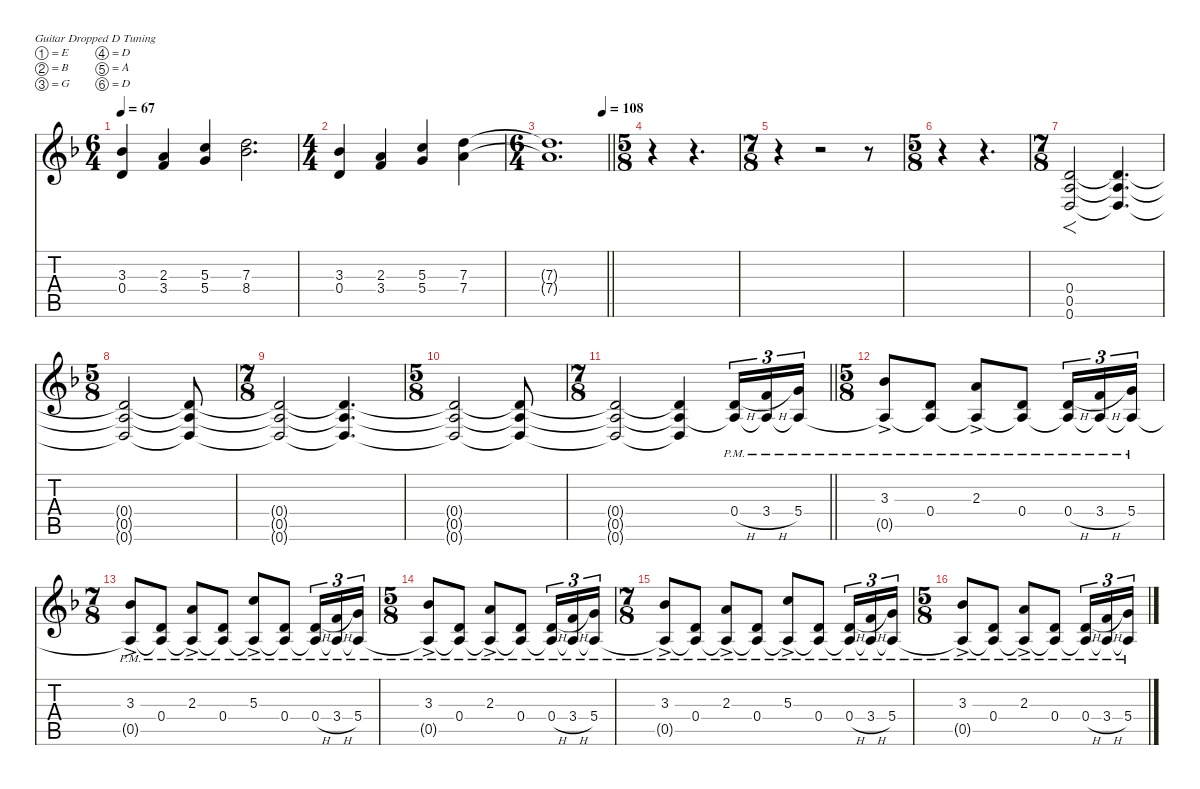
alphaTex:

\defaultSystemsLayout 4
\hideDynamics
\bracketExtendMode nobrackets
\singleTrackTrackNamePolicy hidden
\multiTrackTrackNamePolicy hidden
\firstSystemTrackNameMode fullname
\firstSystemTrackNameOrientation horizontal
\otherSystemsTrackNameOrientation horizontal
\track ("Guitar 1 - hidden" "od.guit.") {mute instrument overdrivenguitar}
\staff {score tabs}
\tuning (E4 B3 G3 D3 A2 D2)
\ts (6 4)
\beaming (8 2 2 2 6)
\tempo 67
\clef g2
\ks dminor
(3.3{acc b} 0.4{acc forcenatural}).4{dy f instrument electricguitarclean} (2.3{acc forcenatural} 3.4{acc forcenatural}).4 (5.3{acc forcenatural} 5.4{acc forcenatural}).4 (7.3{acc forcenatural} 8.4{acc b}).2{d} |
\ts (4 4)
\beaming (8 2 2 2 2)
(3.3{acc b} 0.4{acc forcenatural}).4 (2.3{acc forcenatural} 3.4{acc forcenatural}).4 (5.3{acc forcenatural} 5.4{acc forcenatural}).4 (7.3{acc forcenatural} 7.4{acc forcenatural}).4 |
\ts (6 4)
\beaming (8 2 2 2 6)
\tempo (108 0.916567)
\barLineRight lightlight
(7.3{t acc forcenatural} 7.4{t acc forcenatural}).1{d} |
\ts (5 8)
\beaming (8 2 2 2 2)
r.4 r.4{d} |
\ts (7 8)
\beaming (8 2 2 2 2)
r.4 r.2 r.8 |
\ts (5 8)
\beaming (8 2 2 2 2)
r.4 r.4{d} |
\ts (7 8)
\beaming (8 2 2 2 2)
(0.4{acc forcenatural} 0.5{acc forcenatural} 0.6{acc forcenatural}).2{f instrument overdrivenguitar} (0.4{t acc forcenatural} 0.5{t acc forcenatural} 0.6{t acc forcenatural}).4{d} |
\ts (5 8)
\beaming (8 2 2 2 2)
(0.4{t acc forcenatural} 0.5{t acc forcenatural} 0.6{t acc forcenatural}).2 (0.4{t acc forcenatural} 0.5{t acc forcenatural} 0.6{t acc forcenatural}).8 |
\ts (7 8)
\beaming (8 2 2 2 2)
(0.4{t acc forcenatural} 0.5{t acc forcenatural} 0.6{t acc forcenatural}).2 (0.4{t acc forcenatural} 0.5{t acc forcenatural} 0.6{t acc forcenatural}).4{d} |
\ts (5 8)
\beaming (8 2 2 2 2)
(0.4{t acc forcenatural} 0.5{t acc forcenatural} 0.6{t acc forcenatural}).2 (0.4{t acc forcenatural} 0.5{t acc forcenatural} 0.6{t acc forcenatural}).8 |
\ts (7 8)
\beaming (8 2 2 2 2)
\barLineRight lightlight
(0.4{t acc forcenatural} 0.5{t acc forcenatural} 0.6{t acc forcenatural}).2 (0.4{t acc forcenatural} 0.5{t acc forcenatural} 0.6{t acc forcenatural}).4 (0.4{h pm acc forcenatural} 0.5{t acc forcenatural}).16{tu (3 2)} (3.4{h pm acc forcenatural} 0.5{t acc forcenatural}).16{tu (3 2)} (5.4{pm acc forcenatural} 0.5{t acc forcenatural}).16{tu (3 2)} |
\ts (5 8)
\beaming (8 2 2 2 2)
(3.3{ac pm acc b} 0.5{t acc forcenatural}).8 (0.4{pm acc forcenatural} 0.5{t acc forcenatural}).8 (2.3{ac pm acc forcenatural} 0.5{t acc forcenatural}).8 (0.4{pm acc forcenatural} 0.5{t acc forcenatural}).8 (0.4{h pm acc forcenatural} 0.5{t acc forcenatural}).16{tu (3 2)} (3.4{h pm acc forcenatural} 0.5{t acc forcenatural}).16{tu (3 2)} (5.4{pm acc forcenatural} 0.5{t acc forcenatural}).16{tu (3 2)} |
\ts (7 8)
\beaming (8 2 2 2 2)
(3.3{ac pm acc b} 0.5{t acc forcenatural}).8 (0.4{pm acc forcenatural} 0.5{t acc forcenatural}).8 (2.3{ac pm acc forcenatural} 0.5{t acc forcenatural}).8 (0.4{pm acc forcenatural} 0.5{t acc forcenatural}).8 (5.3{ac pm acc forcenatural} 0.5{t acc forcenatural}).8 (0.4{pm acc forcenatural} 0.5{t acc forcenatural}).8 (0.4{h pm acc forcenatural} 0.5{t acc forcenatural}).16{tu (3 2)} (3.4{h pm acc forcenatural} 0.5{t acc forcenatural}).16{tu (3 2)} (5.4{pm acc forcenatural} 0.5{t acc forcenatural}).16{tu (3 2)} |
\ts (5 8)
\beaming (8 2 2 2 2)
(3.3{ac pm acc b} 0.5{t acc forcenatural}).8 (0.4{pm acc forcenatural} 0.5{t acc forcenatural}).8 (2.3{ac pm acc forcenatural} 0.5{t acc forcenatural}).8 (0.4{pm acc forcenatural} 0.5{t acc forcenatural}).8 (0.4{h pm acc forcenatural} 0.5{t acc forcenatural}).16{tu (3 2)} (3.4{h pm acc forcenatural} 0.5{t acc forcenatural}).16{tu (3 2)} (5.4{pm acc forcenatural} 0.5{t acc forcenatural}).16{tu (3 2)} |
\ts (7 8)
\beaming (8 2 2 2 2)
(3.3{ac pm acc b} 0.5{t acc forcenatural}).8 (0.4{pm acc forcenatural} 0.5{t acc forcenatural}).8 (2.3{ac pm acc forcenatural} 0.5{t acc forcenatural}).8 (0.4{pm acc forcenatural} 0.5{t acc forcenatural}).8 (5.3{ac pm acc forcenatural} 0.5{t acc forcenatural}).8 (0.4{pm acc forcenatural} 0.5{t acc forcenatural}).8 (0.4{h pm acc forcenatural} 0.5{t acc forcenatural}).16{tu (3 2)} (3.4{h pm acc forcenatural} 0.5{t acc forcenatural}).16{tu (3 2)} (5.4{pm acc forcenatural} 0.5{t acc forcenatural}).16{tu (3 2)} |
\ts (5 8)
\beaming (8 2 2 2 2)
(3.3{ac pm acc b} 0.5{t acc forcenatural}).8 (0.4{pm acc forcenatural} 0.5{t acc forcenatural}).8 (2.3{ac pm acc forcenatural} 0.5{t acc forcenatural}).8 (0.4{pm acc forcenatural} 0.5{t acc forcenatural}).8 (0.4{h pm acc forcenatural} 0.5{t acc forcenatural}).16{tu (3 2)} (3.4{h pm acc forcenatural} 0.5{t acc forcenatural}).16{tu (3 2)} (5.4{pm acc forcenatural} 0.5{t acc forcenatural}).16{tu (3 2)}
